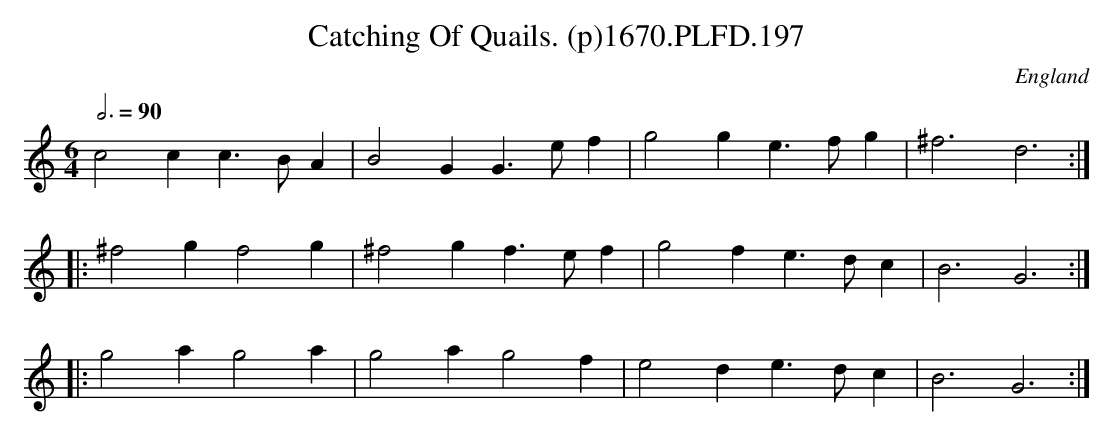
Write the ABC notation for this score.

X:1
T:Catching Of Quails. (p)1670.PLFD.197
M:6/4
L:1/4
Q:3/4=90
O:England
K:C
c2 c c>BA|B2 G G>ef| g2 g e>fg|^f3 d3:|
|:^f2 g f2 g|^f2 g f>ef|g2f e>dc|B3 G3:|
|:g2 a g2 a|g2 a g2f|e2 d e>dc| B3G3:|
